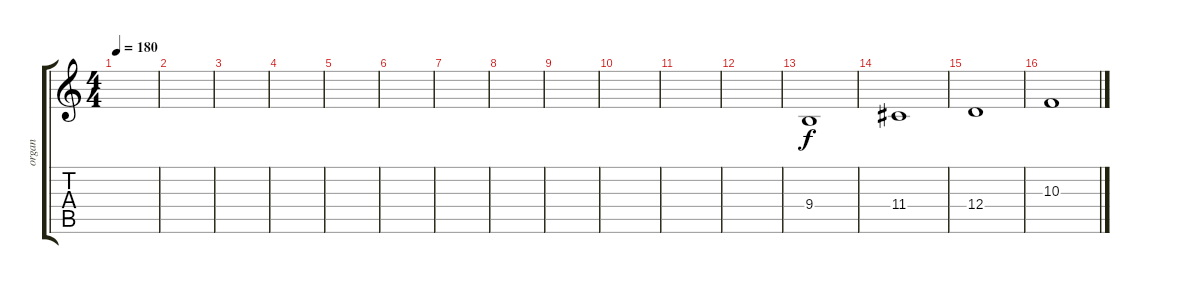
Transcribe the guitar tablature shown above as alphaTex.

\track ("organ" "organ") {instrument churchorgan}
\staff {score tabs}
\tuning (E4 B3 G3 D3 A2 E2) {hide}
\ts (4 4)
\tempo 180
\clef g2
\ks c
|
|
|
|
|
|
|
|
|
|
|
|
9.4.1 |
11.4.1 |
12.4.1 |
10.3.1
